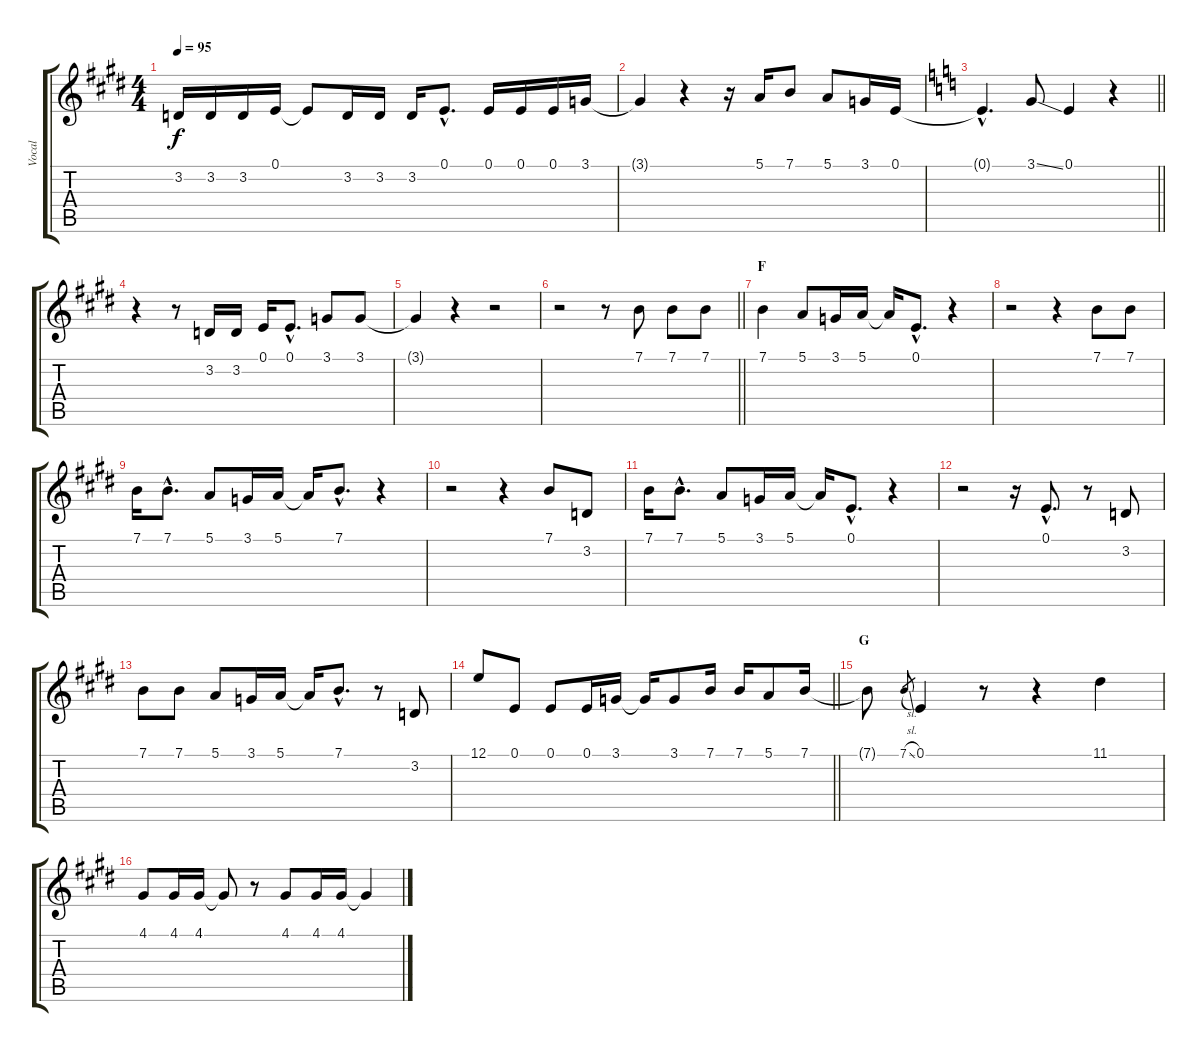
\track ("Vocal" "Vocal") {instrument altosax}
\staff {score tabs}
\tuning (E4 B3 G3 D3 A2 E2) {hide}
\ts (4 4)
\tempo 95
\clef g2
\ks e
3.2.16{dy f} 3.2.16 3.2.16 0.1.16 0.1{t}.8 3.2.16 3.2.16 3.2.16 0.1{hac}.8{d} 0.1.16 0.1.16 0.1.16 3.1.16 |
3.1{t}.4 r.4 r.16 5.1.16 7.1.8 5.1.8 3.1.16 0.1.16 |
\barLineRight lightlight
\ks c
0.1{hac t}.4{d} 3.1{ss}.8 0.1.4 r.4 |
\ks e
r.4 r.8 3.2.16 3.2.16 0.1.16 0.1{hac}.8{d} 3.1.8 3.1.8 |
3.1{t}.4 r.4 r.2 |
\barLineRight lightlight
r.2 r.8 7.1.8 7.1.8 7.1.8 |
\section ("" "F")
7.1.4 5.1.8 3.1.16 5.1.16 5.1{t}.16 0.1{hac}.8{d} r.4 |
r.2 r.4 7.1.8 7.1.8 |
7.1.16 7.1{hac}.8{d} 5.1.8 3.1.16 5.1.16 5.1{t}.16 7.1{hac}.8{d} r.4 |
r.2 r.4 7.1.8 3.2.8 |
7.1.16 7.1{hac}.8{d} 5.1.8 3.1.16 5.1.16 5.1{t}.16 0.1{hac}.8{d} r.4 |
r.2 r.16 0.1{hac}.8{d} r.8 3.2.8 |
7.1.8 7.1.8 5.1.8 3.1.16 5.1.16 5.1{t}.16 7.1{hac}.8{d} r.8 3.2.8 |
\barLineRight lightlight
12.1.8 0.1.8 0.1.8 0.1.16 3.1.16 3.1{t}.16 3.1.8 7.1.16 7.1.16 5.1.8 7.1.16 |
\section ("" "G")
7.1{t}.8 7.1{sl}.8{gr} 0.1.4 r.8 r.4 11.1.4 |
4.1.8 4.1.16 4.1.16 4.1{t}.8 r.8 4.1.8 4.1.16 4.1.16 4.1{t}.4
